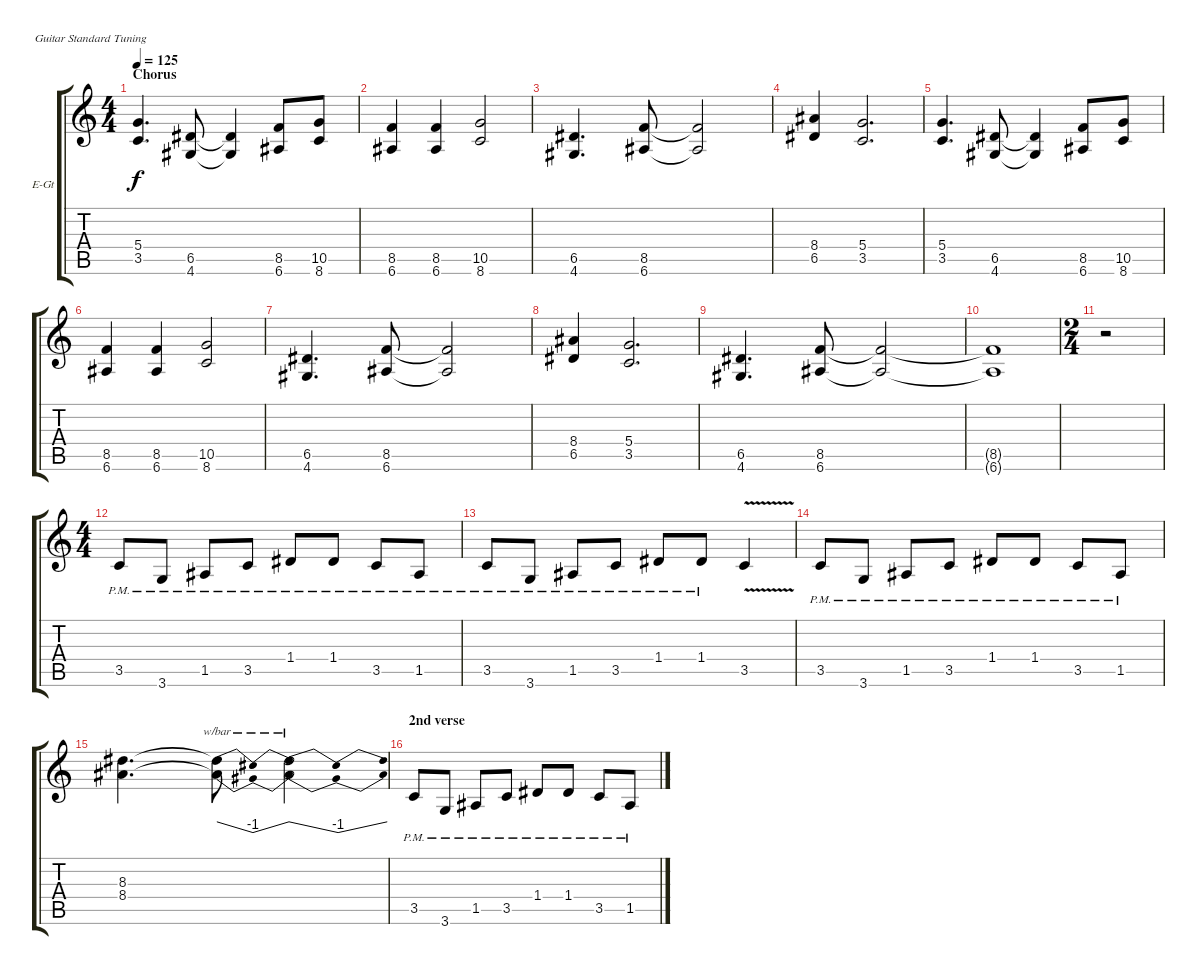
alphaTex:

\bracketExtendMode groupsimilarinstruments
\firstSystemTrackNameOrientation horizontal
\otherSystemsTrackNameOrientation horizontal
\track ("Richie Sambora (Rythm)" "E-Gt") {instrument overdrivenguitar}
\staff {score tabs}
\tuning (E4 B3 G3 D3 A2 E2)
\ts (4 4)
\section ("" "Chorus")
\tempo 125
\clef g2
\ks c
(5.4 3.5).4{d dy f} (6.5 4.6).8 (6.5{t} 4.6{t}).4 (8.5 6.6).8 (10.5 8.6).8 |
(8.5 6.6).4 (8.5 6.6).4 (10.5 8.6).2 |
(6.5 4.6).4{d} (8.5 6.6).8 (8.5{t} 6.6{t}).2 |
(8.4 6.5).4 (5.4 3.5).2{d} |
(5.4 3.5).4{d} (6.5 4.6).8 (6.5{t} 4.6{t}).4 (8.5 6.6).8 (10.5 8.6).8 |
(8.5 6.6).4 (8.5 6.6).4 (10.5 8.6).2 |
(6.5 4.6).4{d} (8.5 6.6).8 (8.5{t} 6.6{t}).2 |
(8.4 6.5).4 (5.4 3.5).2{d} |
\scale
0.295918 (6.5 4.6).4{d} (8.5 6.6).8 (8.5{t} 6.6{t}).2 |
\scale
0.12449 (8.5{t} 6.6{t}).1 |
\ts (2 4)
\scale
0.173469 r.2 |
\ts (4 4)
\scale
0.406122 3.5{pm}.8 3.6{pm}.8 1.5{pm}.8 3.5{pm}.8 1.4{pm}.8 1.4{pm}.8 3.5{pm}.8 1.5{pm}.8 |
3.5{pm}.8 3.6{pm}.8 1.5{pm}.8 3.5{pm}.8 1.4{pm}.8 1.4{pm}.8 3.5{v}.4 |
3.5{pm}.8 3.6{pm}.8 1.5{pm}.8 3.5{pm}.8 1.4{pm}.8 1.4{pm}.8 3.5{pm}.8 1.5{pm}.8 |
(8.3 8.4).4{d} (8.3{t} 8.4{t}).8{tbe (dip default 0 0 15 -4 30 0)} (8.3{t} 8.4{t}).2{tbe (dip default 0 0 15 -4 30 0)} |
\section ("" "2nd verse")
3.5{pm}.8 3.6{pm}.8 1.5{pm}.8 3.5{pm}.8 1.4{pm}.8 1.4{pm}.8 3.5{pm}.8 1.5{pm}.8
